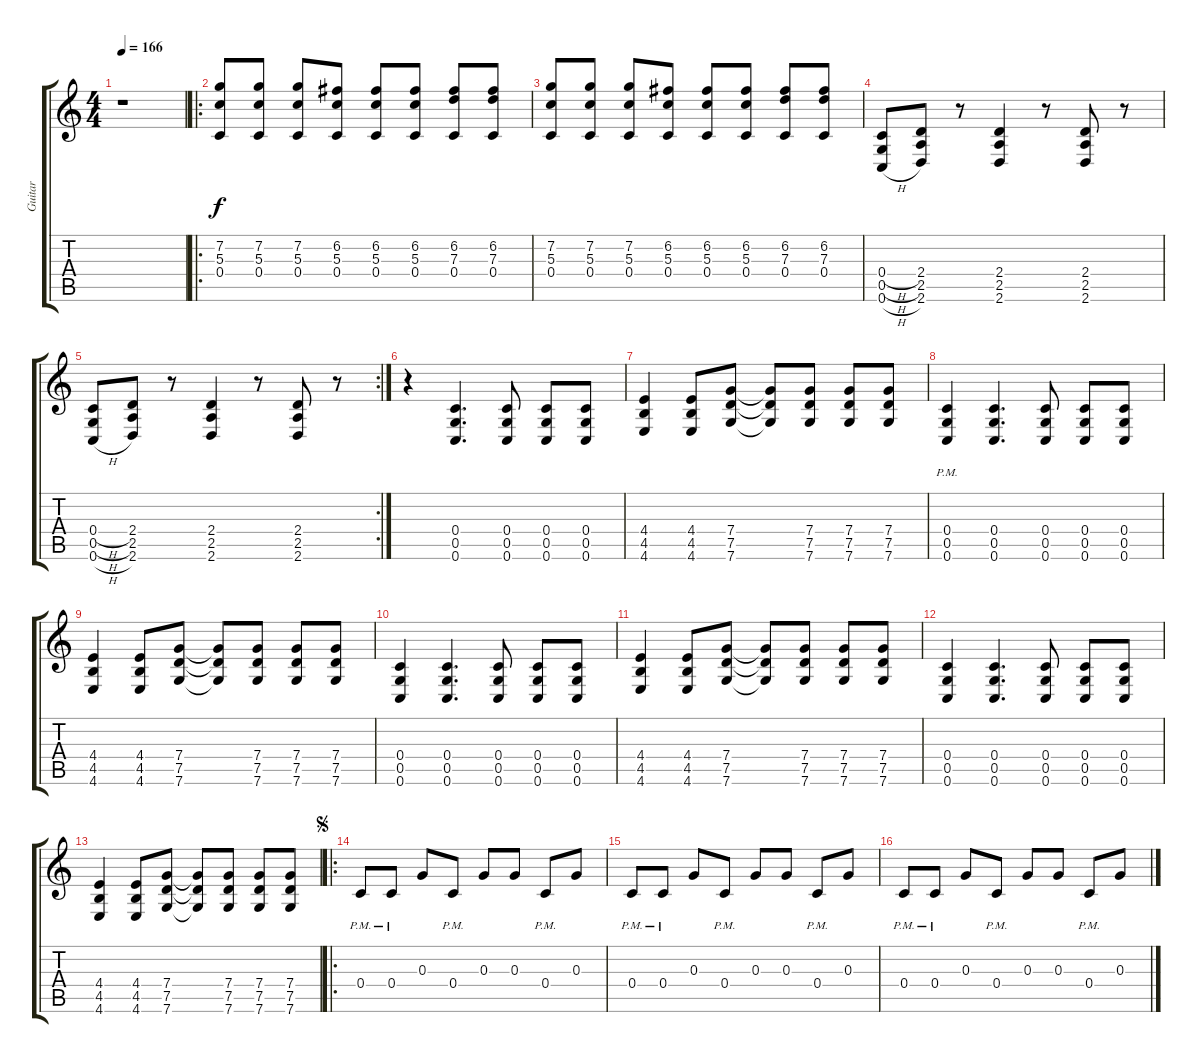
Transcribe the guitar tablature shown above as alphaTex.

\track ("Guitar" "Guitar") {instrument distortionguitar}
\staff {score tabs}
\tuning (E4 C4 G3 C3 G2 C2) {hide}
\ts (4 4)
\tempo 166
\clef g2
\ks c
r.1{dy f instrument distortionguitar} |
\ro
(7.2 5.3 0.4).8 (7.2 5.3 0.4).8 (7.2 5.3 0.4).8 (6.2 5.3 0.4).8 (6.2 5.3 0.4).8 (6.2 5.3 0.4).8 (6.2 7.3 0.4).8 (6.2 7.3 0.4).8 |
(7.2 5.3 0.4).8 (7.2 5.3 0.4).8 (7.2 5.3 0.4).8 (6.2 5.3 0.4).8 (6.2 5.3 0.4).8 (6.2 5.3 0.4).8 (6.2 7.3 0.4).8 (6.2 7.3 0.4).8 |
(0.4{h} 0.5{h} 0.6{h}).8 (2.4 2.5 2.6).8 r.8 (2.4 2.5 2.6).4 r.8 (2.4 2.5 2.6).8 r.8 |
\rc 2
(0.4{h} 0.5{h} 0.6{h}).8 (2.4 2.5 2.6).8 r.8 (2.4 2.5 2.6).4 r.8 (2.4 2.5 2.6).8 r.8 |
r.4 (0.4 0.5 0.6).4{d} (0.4 0.5 0.6).8 (0.4 0.5 0.6).8 (0.4 0.5 0.6).8 |
(4.4 4.5 4.6).4 (4.4 4.5 4.6).8 (7.4 7.5 7.6).8 (7.4{t} 7.5{t} 7.6{t}).8 (7.4 7.5 7.6).8 (7.4 7.5 7.6).8 (7.4 7.5 7.6).8 |
(0.4{pm} 0.5{pm} 0.6{pm}).4 (0.4 0.5 0.6).4{d} (0.4 0.5 0.6).8 (0.4 0.5 0.6).8 (0.4 0.5 0.6).8 |
(4.4 4.5 4.6).4 (4.4 4.5 4.6).8 (7.4 7.5 7.6).8 (7.4{t} 7.5{t} 7.6{t}).8 (7.4 7.5 7.6).8 (7.4 7.5 7.6).8 (7.4 7.5 7.6).8 |
(0.4 0.5 0.6).4 (0.4 0.5 0.6).4{d} (0.4 0.5 0.6).8 (0.4 0.5 0.6).8 (0.4 0.5 0.6).8 |
(4.4 4.5 4.6).4 (4.4 4.5 4.6).8 (7.4 7.5 7.6).8 (7.4{t} 7.5{t} 7.6{t}).8 (7.4 7.5 7.6).8 (7.4 7.5 7.6).8 (7.4 7.5 7.6).8 |
(0.4 0.5 0.6).4 (0.4 0.5 0.6).4{d} (0.4 0.5 0.6).8 (0.4 0.5 0.6).8 (0.4 0.5 0.6).8 |
(4.4 4.5 4.6).4 (4.4 4.5 4.6).8 (7.4 7.5 7.6).8 (7.4{t} 7.5{t} 7.6{t}).8 (7.4 7.5 7.6).8 (7.4 7.5 7.6).8 (7.4 7.5 7.6).8 |
\ro
\jump segno
0.4{pm}.8 0.4{pm}.8 0.3.8 0.4{pm}.8 0.3.8 0.3.8 0.4{pm}.8 0.3.8 |
0.4{pm}.8 0.4{pm}.8 0.3.8 0.4{pm}.8 0.3.8 0.3.8 0.4{pm}.8 0.3.8 |
0.4{pm}.8 0.4{pm}.8 0.3.8 0.4{pm}.8 0.3.8 0.3.8 0.4{pm}.8 0.3.8
